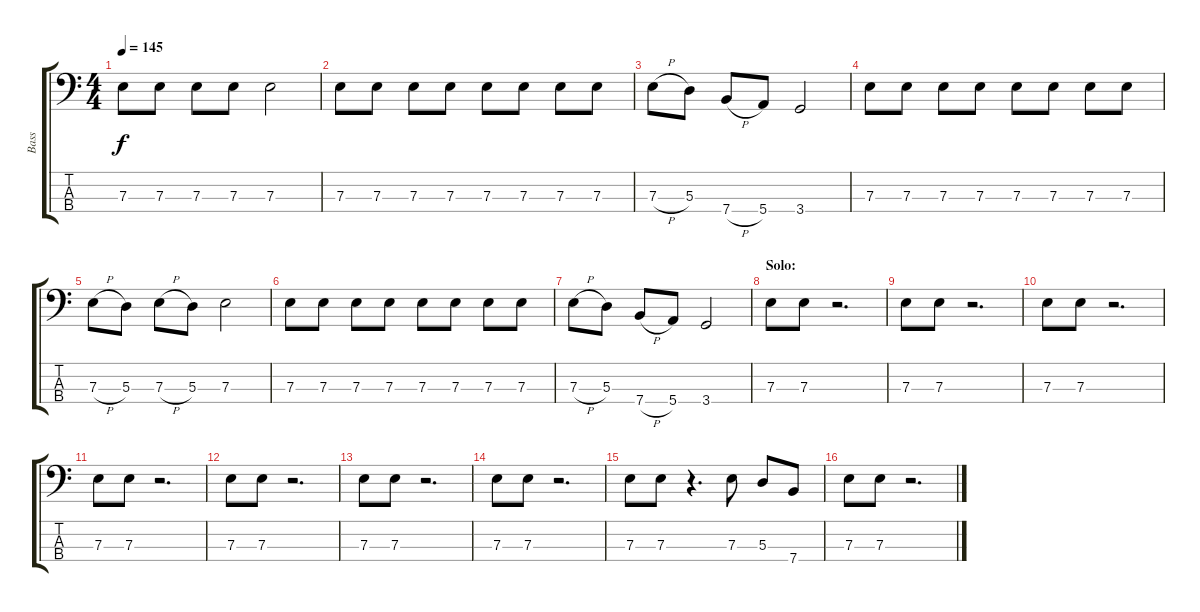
\track ("Bass" "Bass") {instrument electricbasspick}
\staff {score tabs}
\tuning (G2 D2 A1 E1) {hide}
\ts (4 4)
\tempo 145
\clef f4
\ks c
7.3.8{dy f} 7.3.8 7.3.8 7.3.8 7.3.2 |
7.3.8 7.3.8 7.3.8 7.3.8 7.3.8 7.3.8 7.3.8 7.3.8 |
7.3{h}.8 5.3.8 7.4{h}.8 5.4.8 3.4.2 |
7.3.8 7.3.8 7.3.8 7.3.8 7.3.8 7.3.8 7.3.8 7.3.8 |
7.3{h}.8 5.3.8 7.3{h}.8 5.3.8 7.3.2 |
7.3.8 7.3.8 7.3.8 7.3.8 7.3.8 7.3.8 7.3.8 7.3.8 |
7.3{h}.8 5.3.8 7.4{h}.8 5.4.8 3.4.2 |
\section ("" "Solo:")
7.3.8 7.3.8 r.2{d} |
7.3.8 7.3.8 r.2{d} |
7.3.8 7.3.8 r.2{d} |
7.3.8 7.3.8 r.2{d} |
7.3.8 7.3.8 r.2{d} |
7.3.8 7.3.8 r.2{d} |
7.3.8 7.3.8 r.2{d} |
7.3.8 7.3.8 r.4{d} 7.3.8 5.3.8 7.4.8 |
7.3.8 7.3.8 r.2{d}
